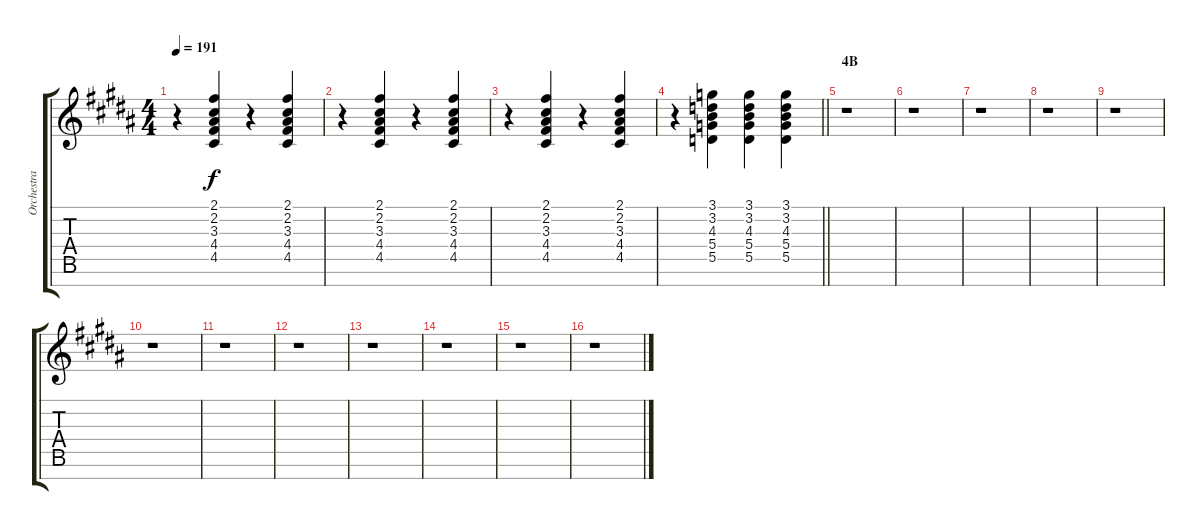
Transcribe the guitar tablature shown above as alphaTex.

\track ("Orchestra Hit" "Orchestra ") {instrument orchestrahit}
\staff {score tabs}
\tuning (E5 B4 G4 D4 A3 E3 B2) {hide}
\ts (4 4)
\tempo 191
\clef g2
\ks b
r.4{dy f} (2.1 2.2 3.3 4.4 4.5).4 r.4 (2.1 2.2 3.3 4.4 4.5).4 |
r.4 (2.1 2.2 3.3 4.4 4.5).4 r.4 (2.1 2.2 3.3 4.4 4.5).4 |
r.4 (2.1 2.2 3.3 4.4 4.5).4 r.4 (2.1 2.2 3.3 4.4 4.5).4 |
\barLineRight lightlight
r.4 (3.1 3.2 4.3 5.4 5.5).4 (3.1 3.2 4.3 5.4 5.5).4 (3.1 3.2 4.3 5.4 5.5).4 |
\section ("" "4B")
r.1 |
r.1 |
r.1 |
r.1 |
r.1 |
r.1 |
r.1 |
r.1 |
r.1 |
r.1 |
r.1 |
r.1
